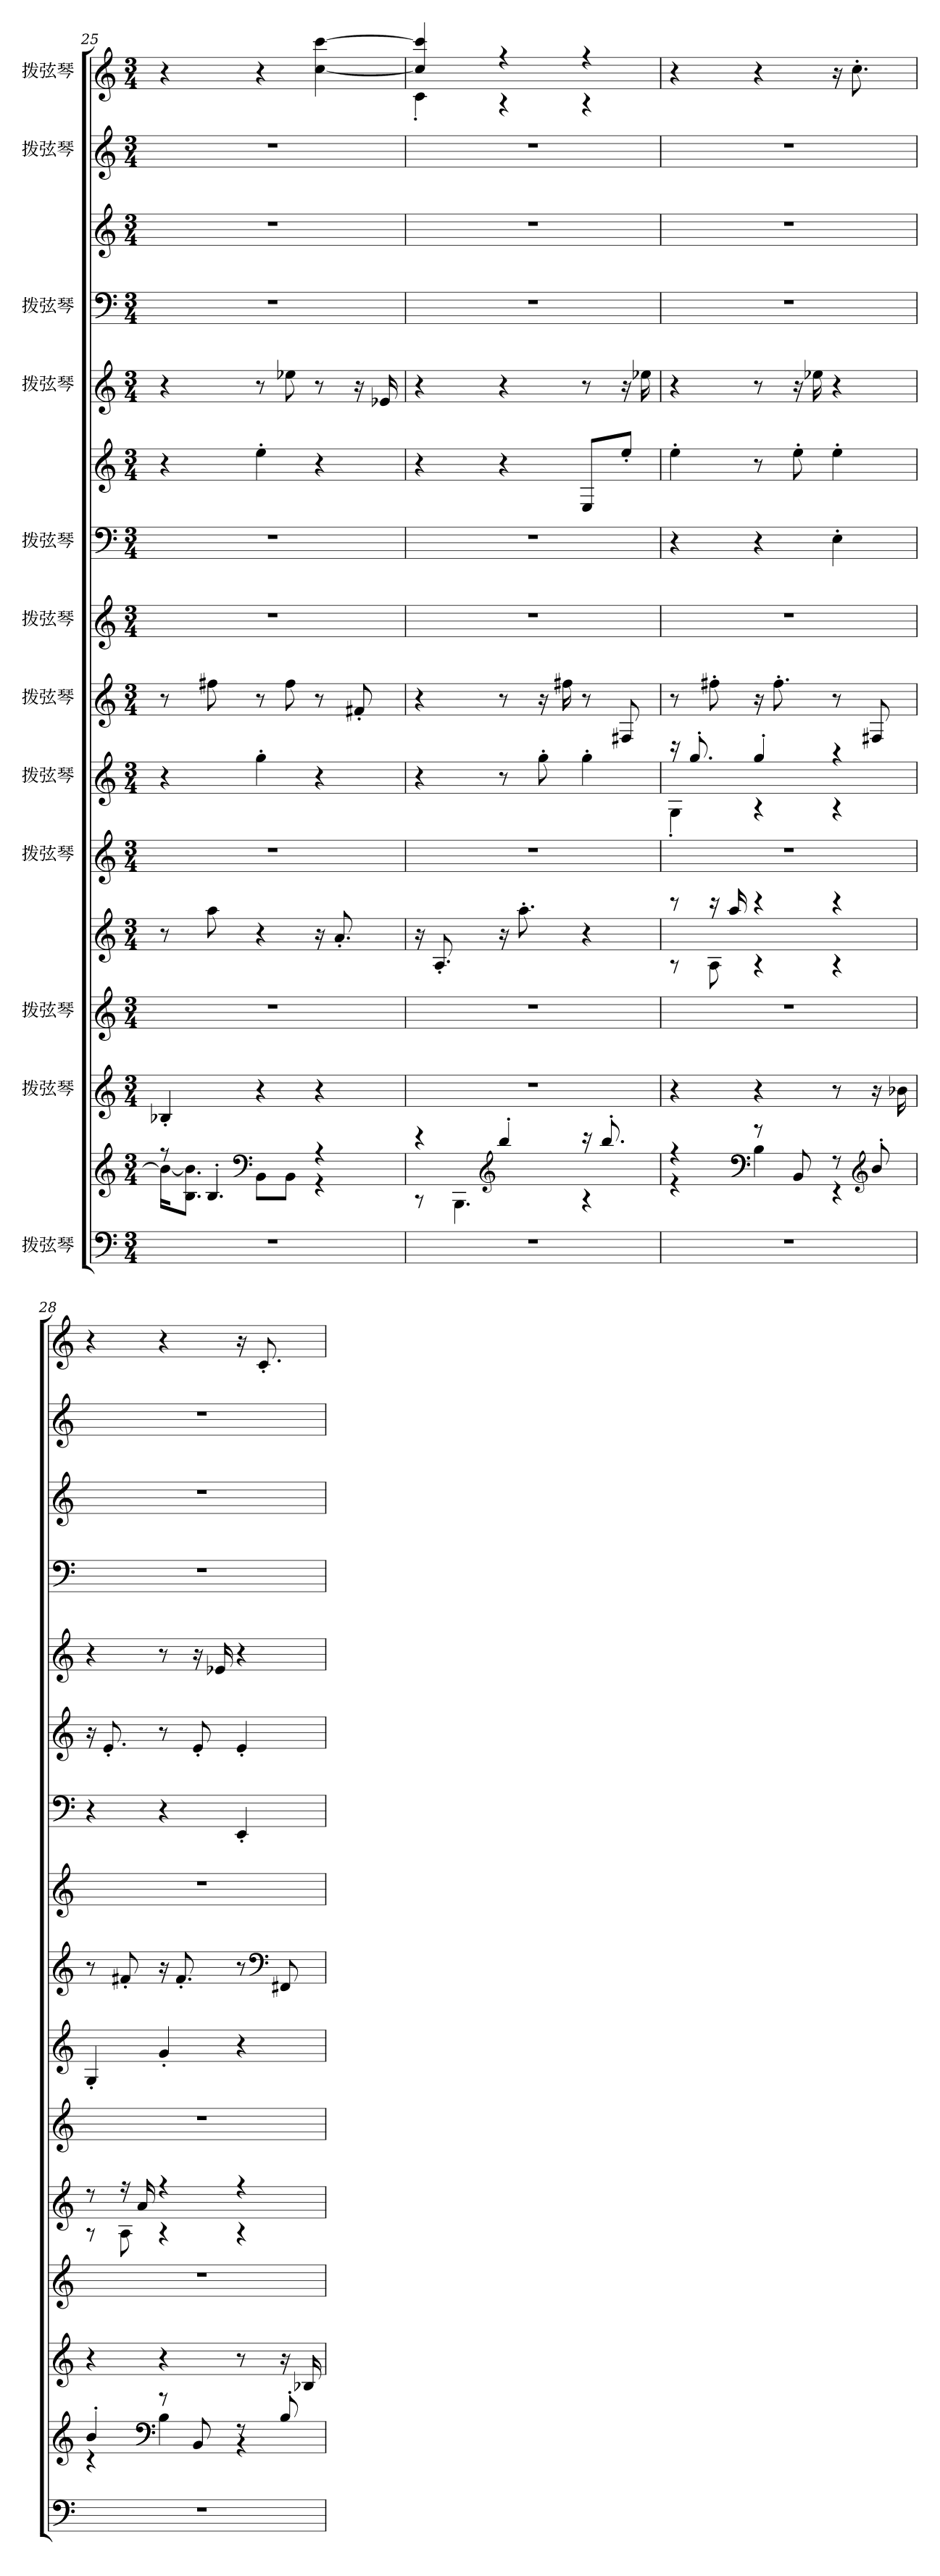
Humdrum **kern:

**kern	**kern	**kern	**kern	**kern	**kern	**kern	**kern	**kern	**kern	**kern	**kern	**kern	**kern	**kern	**kern
*part12	*part12	*part11	*part10	*part10	*part9	*part8	*part7	*part6	*part5	*part5	*part4	*part3	*part3	*part2	*part1
*staff16	*staff15	*staff14	*staff13	*staff12	*staff11	*staff10	*staff9	*staff8	*staff7	*staff6	*staff5	*staff4	*staff3	*staff2	*staff1
*I"拨弦琴	*	*I"拨弦琴	*I"拨弦琴	*	*I"拨弦琴	*I"拨弦琴	*I"拨弦琴	*I"拨弦琴	*I"拨弦琴	*	*I"拨弦琴	*I"拨弦琴	*	*I"拨弦琴	*I"拨弦琴
*clefF4	*clefG2	*clefG2	*clefG2	*clefG2	*clefG2	*clefG2	*clefG2	*clefG2	*clefF4	*clefG2	*clefG2	*clefF4	*clefG2	*clefG2	*clefG2
*k[]	*k[]	*k[]	*k[]	*k[]	*k[]	*k[]	*k[]	*k[]	*k[]	*k[]	*k[]	*k[]	*k[]	*k[]	*k[]
*M3/4	*M3/4	*M3/4	*M3/4	*M3/4	*M3/4	*M3/4	*M3/4	*M3/4	*M3/4	*M3/4	*M3/4	*M3/4	*M3/4	*M3/4	*M3/4
=25	=25	=25	=25	=25	=25	=25	=25	=25	=25	=25	=25	=25	=25	=25	=25
*	*^	*	*	*	*	*	*	*	*	*	*	*	*	*	*
2.r	8r	16b\KL_	4B-X'/	2.r	8r	2.r	4r	8r	2.r	2.r	4r	4r	2.r	2.r	2.r	4r
.	.	8.B\ 8.b\]J	.	.	.	.	.	.	.	.	.	.	.	.	.	.
.	4.B'/	.	.	.	8aa\	.	.	8ff#X\	.	.	.	.	.	.	.	.
*	*clefF4	*	*	*	*	*	*	*	*	*	*	*	*	*	*	*
.	.	8BB\L	4r	.	4r	.	4gg'\	8r	.	.	4ee'\	8r	.	.	.	4r
.	.	8BB\J	.	.	.	.	.	8ff#\	.	.	.	8ee-X\	.	.	.	.
.	4r	4r	4r	.	16r	.	4r	8r	.	.	4r	8r	.	.	.	[4cc\ [4ccc\
.	.	.	.	.	8.a'/	.	.	.	.	.	.	.	.	.	.	.
.	.	.	.	.	.	.	.	8f#X'/	.	.	.	16r	.	.	.	.
.	.	.	.	.	.	.	.	.	.	.	.	16e-X/	.	.	.	.
!!LO:PB:g=z
=26	=26	=26	=26	=26	=26	=26	=26	=26	=26	=26	=26	=26	=26	=26	=26	=26
*	*	*	*	*	*	*	*	*	*	*	*	*	*	*	*	*^
2.r	4r	8r	2.r	2.r	16r	2.r	4r	4r	2.r	2.r	4r	4r	2.r	2.r	2.r	4cc/] 4ccc/]	4c'\
.	.	.	.	.	8.A'/	.	.	.	.	.	.	.	.	.	.	.	.
.	.	4.BBB\	.	.	.	.	.	.	.	.	.	.	.	.	.	.	.
*	*clefG2	*	*	*	*	*	*	*	*	*	*	*	*	*	*	*	*
.	4bb'/	.	.	.	16r	.	8r	8r	.	.	4r	4r	.	.	.	4r	4r
.	.	.	.	.	8.aa'\	.	.	.	.	.	.	.	.	.	.	.	.
.	.	.	.	.	.	.	8gg'\	16r	.	.	.	.	.	.	.	.	.
.	.	.	.	.	.	.	.	16ff#X\	.	.	.	.	.	.	.	.	.
.	16r	4r	.	.	4r	.	4gg'\	8r	.	.	8E/L	8r	.	.	.	4r	4r
.	8.bb'/	.	.	.	.	.	.	.	.	.	.	.	.	.	.	.	.
.	.	.	.	.	.	.	.	8F#X/	.	.	8ee'/J	16r	.	.	.	.	.
.	.	.	.	.	.	.	.	.	.	.	.	16ee-X\	.	.	.	.	.
*	*	*	*	*	*	*	*	*	*	*	*	*	*	*	*	*v	*v
=27	=27	=27	=27	=27	=27	=27	=27	=27	=27	=27	=27	=27	=27	=27	=27	=27
*	*	*	*	*	*^	*	*^	*	*	*	*	*	*	*	*	*
2.r	4r	4r	4r	2.r	8r	8r	2.r	16r	4G'\	8r	2.r	4r	4ee'\	4r	2.r	2.r	2.r	4r
.	.	.	.	.	.	.	.	8.gg'/	.	.	.	.	.	.	.	.	.	.
.	.	.	.	.	16r	8A\	.	.	.	8ff#X'\	.	.	.	.	.	.	.	.
.	.	.	.	.	16aa/	.	.	.	.	.	.	.	.	.	.	.	.	.
*	*clefF4	*	*	*	*	*	*	*	*	*	*	*	*	*	*	*	*	*
.	8r	4B\	4r	.	4r	4r	.	4gg'/	4r	16r	.	4r	8r	8r	.	.	.	4r
.	.	.	.	.	.	.	.	.	.	8.ff#'\	.	.	.	.	.	.	.	.
.	8BB/	.	.	.	.	.	.	.	.	.	.	.	8ee'\	16r	.	.	.	.
.	.	.	.	.	.	.	.	.	.	.	.	.	.	16ee-X\	.	.	.	.
.	8r	4r	8r	.	4r	4r	.	4r	4r	8r	.	4E'\	4ee'\	4r	.	.	.	16r
.	.	.	.	.	.	.	.	.	.	.	.	.	.	.	.	.	.	8.cc'\
*	*clefG2	*	*	*	*	*	*	*	*	*	*	*	*	*	*	*	*	*
.	8b'/	.	16r	.	.	.	.	.	.	8F#X/	.	.	.	.	.	.	.	.
.	.	.	16b-X\	.	.	.	.	.	.	.	.	.	.	.	.	.	.	.
*	*	*	*	*	*	*	*	*v	*v	*	*	*	*	*	*	*	*	*
!!LO:PB:g=z
=28	=28	=28	=28	=28	=28	=28	=28	=28	=28	=28	=28	=28	=28	=28	=28	=28	=28
2.r	4b'/	4r	4r	2.r	8r	8r	2.r	4G'/	8r	2.r	4r	16r	4r	2.r	2.r	2.r	4r
.	.	.	.	.	.	.	.	.	.	.	.	8.e'/	.	.	.	.	.
.	.	.	.	.	16r	8A\	.	.	8f#X'/	.	.	.	.	.	.	.	.
.	.	.	.	.	16a/	.	.	.	.	.	.	.	.	.	.	.	.
*	*clefF4	*	*	*	*	*	*	*	*	*	*	*	*	*	*	*	*
.	8r	4B\	4r	.	4r	4r	.	4g'/	16r	.	4r	8r	8r	.	.	.	4r
.	.	.	.	.	.	.	.	.	8.f#'/	.	.	.	.	.	.	.	.
.	8BB/	.	.	.	.	.	.	.	.	.	.	8e'/	16r	.	.	.	.
.	.	.	.	.	.	.	.	.	.	.	.	.	16e-X/	.	.	.	.
.	8r	4r	8r	.	4r	4r	.	4r	8r	.	4EE'/	4e'/	4r	.	.	.	16r
.	.	.	.	.	.	.	.	.	.	.	.	.	.	.	.	.	8.c'/
*	*	*	*	*	*	*	*	*	*clefF4	*	*	*	*	*	*	*	*
.	8B'/	.	16r	.	.	.	.	.	8FF#X/	.	.	.	.	.	.	.	.
.	.	.	16B-X/	.	.	.	.	.	.	.	.	.	.	.	.	.	.
*	*v	*v	*	*	*v	*v	*	*	*	*	*	*	*	*	*	*	*
=	=	=	=	=	=	=	=	=	=	=	=	=	=	=	=
*-	*-	*-	*-	*-	*-	*-	*-	*-	*-	*-	*-	*-	*-	*-	*-
